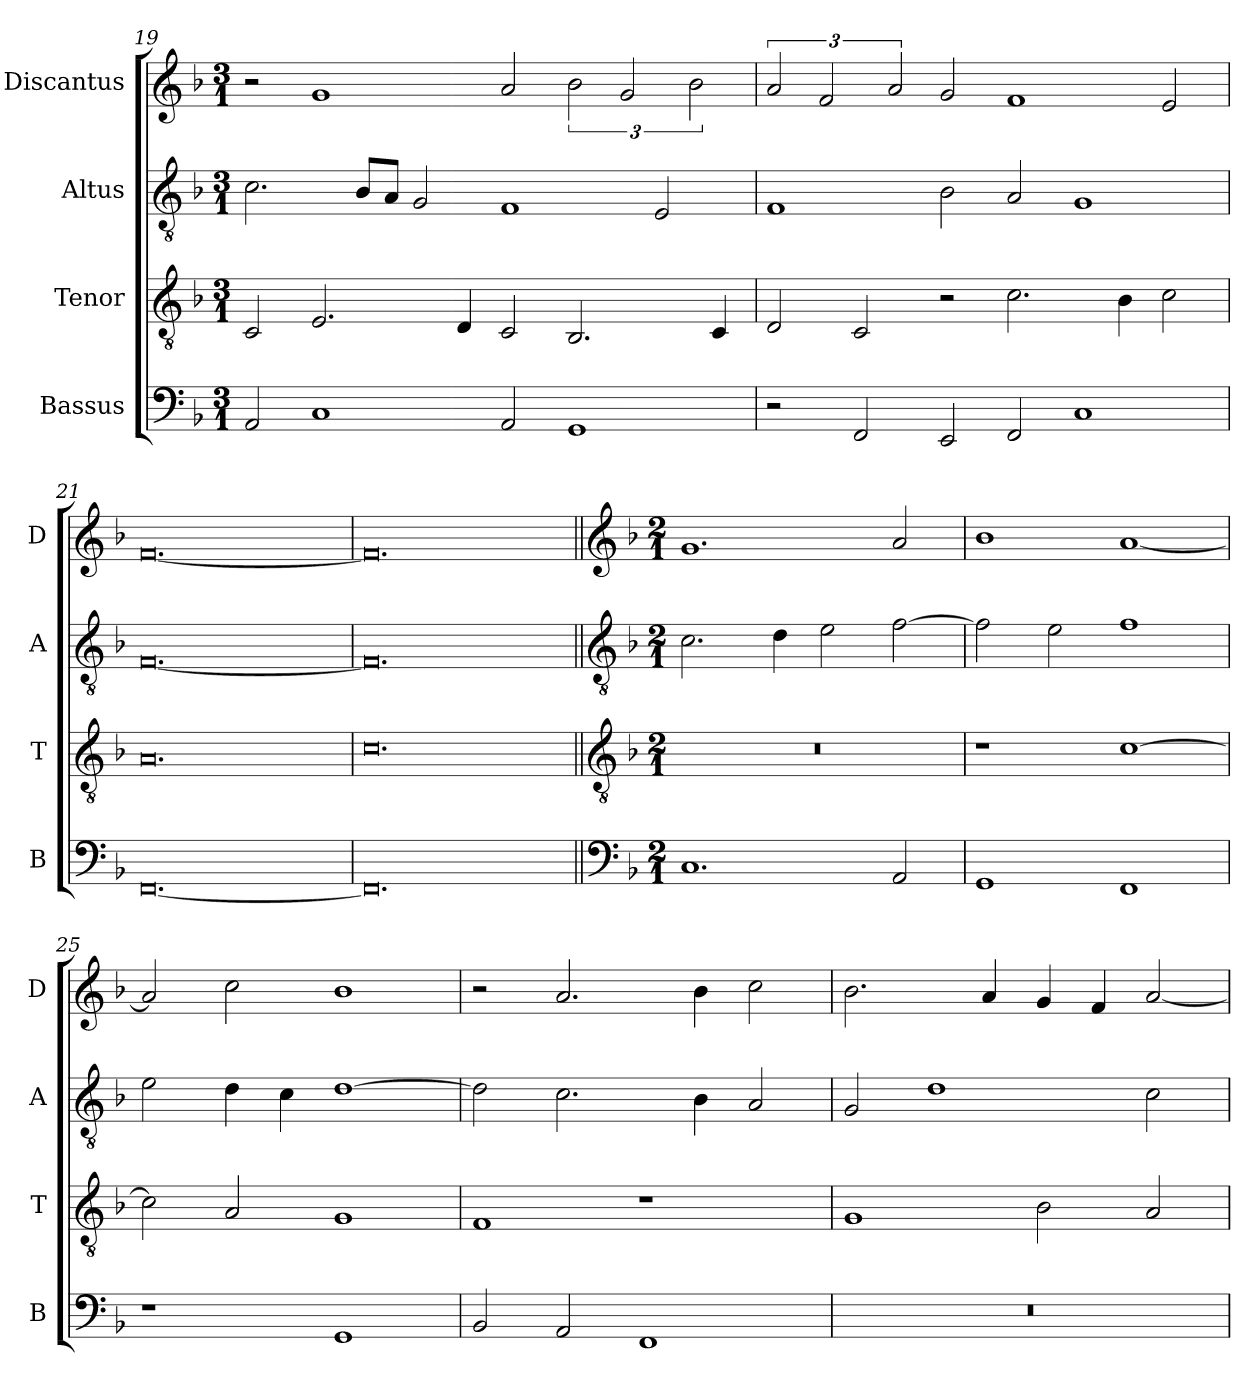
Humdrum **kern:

**kern	**kern	**kern	**kern
*part4	*part3	*part2	*part1
*staff4	*staff3	*staff2	*staff1
*I"Bassus	*I"Tenor	*I"Altus	*I"Discantus
*I'B	*I'T	*I'A	*I'D
*clefF4	*clefGv2	*clefGv2	*clefG2
*k[b-]	*k[b-]	*k[b-]	*k[b-]
*M3/1	*M3/1	*M3/1	*M3/1
=19	=19	=19	=19
2AA/	2C/	2.c\	2r
1C	2.E/	.	1g
.	.	8B-/L	.
.	.	8A/J	.
.	.	2G/	.
.	4D/	.	.
2AA/	2C/	1F	2a/
1GG	2.BB-/	.	3b-\
.	.	.	3g/
.	.	2E/	.
.	.	.	3b-\
.	4C/	.	.
=20	=20	=20	=20
2r	2D/	1F	3a/
.	.	.	3f/
2FF/	2C/	.	.
.	.	.	3a/
2EE/	2r	2B-\	2g/
2FF/	2.c\	2A/	1f
1C	.	1G	.
.	4B-\	.	.
.	2c\	.	2e/
=21	=21	=21	=21
[0.FF	0.A	[0.F	[0.f
=22	=22	=22	=22
0.FF]	0.c	0.F]	0.f]
!!LO:LB:g=z
=23||	=23||	=23||	=23||
*clefF4	*clefGv2	*clefGv2	*clefG2
*k[b-]	*k[b-]	*k[b-]	*k[b-]
*M2/1	*M2/1	*M2/1	*M2/1
1.C	0r	2.c\	1.g
.	.	4d\	.
.	.	2e\	.
2AA/	.	[2f\	2a/
=24	=24	=24	=24
1GG	1r	2f\]	1b-
.	.	2e\	.
1FF	[1c	1f	[1a
=25	=25	=25	=25
1r	2c\]	2e\	2a/]
.	2A/	4d\	2cc\
.	.	4c\	.
1GG	1G	[1d	1b-
=26	=26	=26	=26
2BB-/	1F	2d\]	2r
2AA/	.	2.c\	2.a/
1FF	1r	.	.
.	.	4B-\	4b-\
.	.	2A/	2cc\
=27	=27	=27	=27
0r	1G	2G/	2.b-\
.	.	1d	.
.	.	.	4a/
.	2B-\	.	4g/
.	.	.	4f/
.	2A/	2c\	[2a/
=	=	=	=
*-	*-	*-	*-
